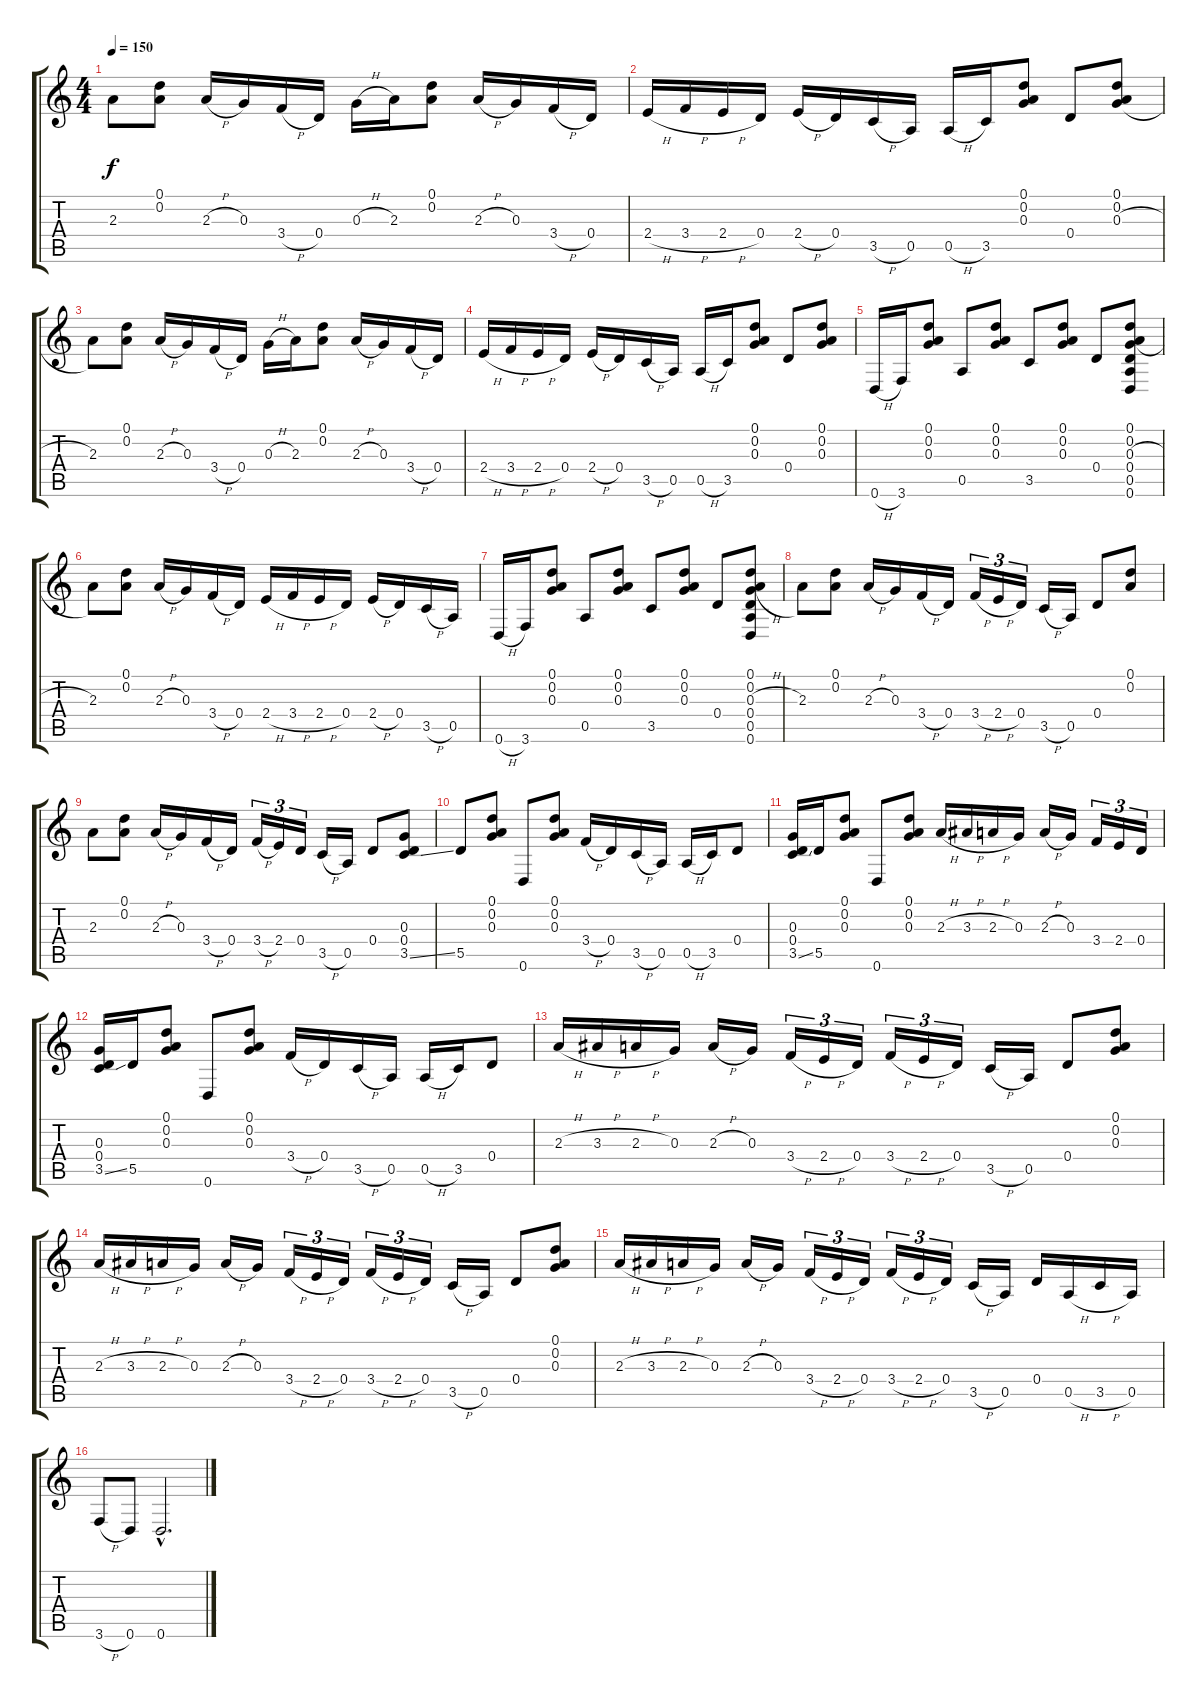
\track "" {instrument acousticguitarsteel}
\staff {score tabs}
\tuning (D4 A3 G3 D3 A2 D2) {hide}
\ts (4 4)
\tempo 150
\clef g2
\ks c
2.3.8{dy f} (0.1 0.2).8 2.3{h}.16 0.3.16 3.4{h}.16 0.4.16 0.3{h}.16 2.3.16 (0.1 0.2).8 2.3{h}.16 0.3.16 3.4{h}.16 0.4.16 |
2.4{h}.16 3.4{h}.16 2.4{h}.16 0.4.16 2.4{h}.16 0.4.16 3.5{h}.16 0.5.16 0.5{h}.16 3.5.16 (0.1 0.2 0.3).8 0.4.8 (0.1 0.2 0.3{h}).8 |
2.3.8 (0.1 0.2).8 2.3{h}.16 0.3.16 3.4{h}.16 0.4.16 0.3{h}.16 2.3.16 (0.1 0.2).8 2.3{h}.16 0.3.16 3.4{h}.16 0.4.16 |
2.4{h}.16 3.4{h}.16 2.4{h}.16 0.4.16 2.4{h}.16 0.4.16 3.5{h}.16 0.5.16 0.5{h}.16 3.5.16 (0.1 0.2 0.3).8 0.4.8 (0.1 0.2 0.3).8 |
0.6{h}.16 3.6.16 (0.1 0.2 0.3).8 0.5.8 (0.1 0.2 0.3).8 3.5.8 (0.1 0.2 0.3).8 0.4.8 (0.1 0.2 0.3{h} 0.4 0.5 0.6).8 |
2.3.8 (0.1 0.2).8 2.3{h}.16 0.3.16 3.4{h}.16 0.4.16 2.4{h}.16 3.4{h}.16 2.4{h}.16 0.4.16 2.4{h}.16 0.4.16 3.5{h}.16 0.5.16 |
0.6{h}.16 3.6.16 (0.1 0.2 0.3).8 0.5.8 (0.1 0.2 0.3).8 3.5.8 (0.1 0.2 0.3).8 0.4.8 (0.1 0.2 0.3{h} 0.4 0.5 0.6).8 |
2.3.8 (0.1 0.2).8 2.3{h}.16 0.3.16 3.4{h}.16 0.4.16 3.4{h}.16{tu (3 2)} 2.4{h}.16{tu (3 2)} 0.4.16{tu (3 2)} 3.5{h}.16 0.5.16 0.4.8 (0.1 0.2).8 |
2.3.8 (0.1 0.2).8 2.3{h}.16 0.3.16 3.4{h}.16 0.4.16 3.4{h}.16{tu (3 2)} 2.4.16{tu (3 2)} 0.4.16{tu (3 2)} 3.5{h}.16 0.5.16 0.4.8 (0.3 0.4 3.5{ss}).8 |
5.5.8 (0.1 0.2 0.3).8 0.6.8 (0.1 0.2 0.3).8 3.4{h}.16 0.4.16 3.5{h}.16 0.5.16 0.5{h}.16 3.5.16 0.4.8 |
(0.3 0.4 3.5{ss}).16 5.5.16 (0.1 0.2 0.3).8 0.6.8 (0.1 0.2 0.3).8 2.3{h}.16 3.3{h}.16 2.3{h}.16 0.3.16 2.3{h}.16 0.3.16 3.4.16{tu (3 2)} 2.4.16{tu (3 2)} 0.4.16{tu (3 2)} |
(0.3 0.4 3.5{ss}).16 5.5.16 (0.1 0.2 0.3).8 0.6.8 (0.1 0.2 0.3).8 3.4{h}.16 0.4.16 3.5{h}.16 0.5.16 0.5{h}.16 3.5.16 0.4.8 |
2.3{h}.16 3.3{h}.16 2.3{h}.16 0.3.16 2.3{h}.16 0.3.16 3.4{h}.16{tu (3 2)} 2.4{h}.16{tu (3 2)} 0.4.16{tu (3 2)} 3.4{h}.16{tu (3 2)} 2.4{h}.16{tu (3 2)} 0.4.16{tu (3 2)} 3.5{h}.16 0.5.16 0.4.8 (0.1 0.2 0.3).8 |
2.3{h}.16 3.3{h}.16 2.3{h}.16 0.3.16 2.3{h}.16 0.3.16 3.4{h}.16{tu (3 2)} 2.4{h}.16{tu (3 2)} 0.4.16{tu (3 2)} 3.4{h}.16{tu (3 2)} 2.4{h}.16{tu (3 2)} 0.4.16{tu (3 2)} 3.5{h}.16 0.5.16 0.4.8 (0.1 0.2 0.3).8 |
2.3{h}.16 3.3{h}.16 2.3{h}.16 0.3.16 2.3{h}.16 0.3.16 3.4{h}.16{tu (3 2)} 2.4{h}.16{tu (3 2)} 0.4.16{tu (3 2)} 3.4{h}.16{tu (3 2)} 2.4{h}.16{tu (3 2)} 0.4.16{tu (3 2)} 3.5{h}.16 0.5.16 0.4.16 0.5{h}.16 3.5{h}.16 0.5.16 |
3.6{h}.8 0.6.8 0.6{hac}.2{d}
